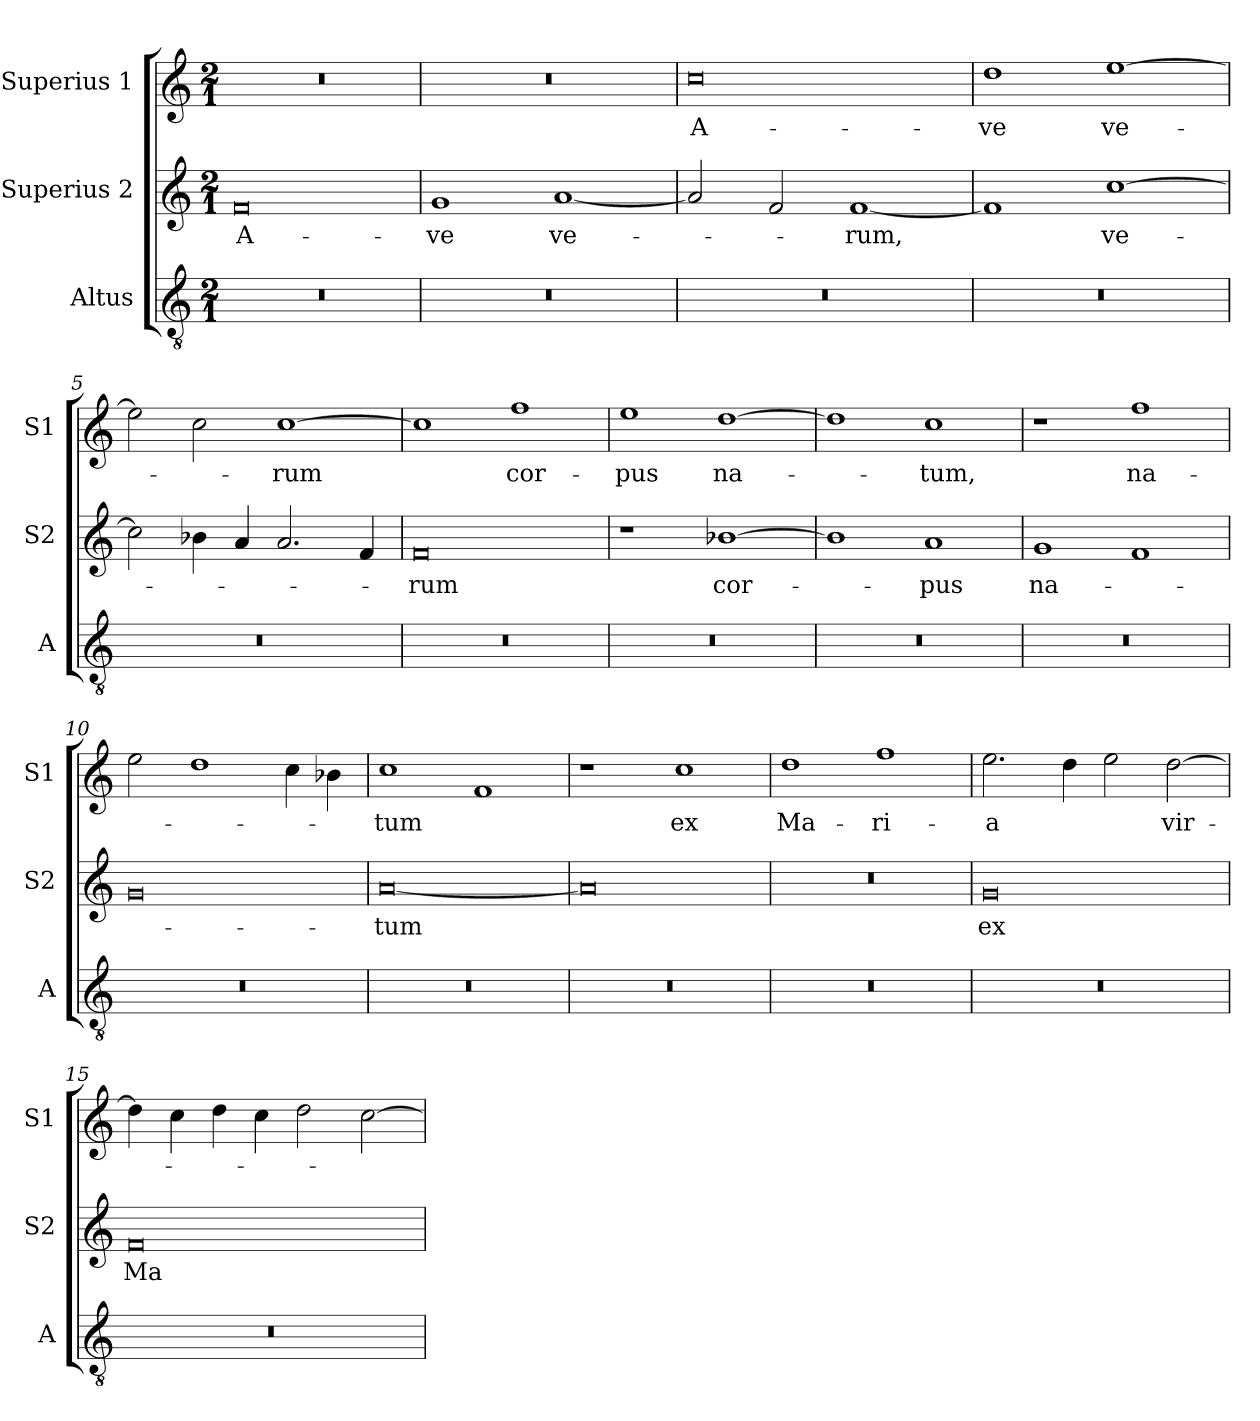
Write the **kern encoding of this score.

**kern	**kern	**text	**kern	**text
*part3	*part2	*part2	*part1	*part1
*staff3	*staff2	*staff2	*staff1	*staff1
*I"Altus	*I"Superius 2	*	*I"Superius 1	*
*I'A	*I'S2	*	*I'S1	*
*clefGv2	*clefG2	*	*clefG2	*
*k[]	*k[]	*	*k[]	*
*M2/1	*M2/1	*	*M2/1	*
=1	=1	=1	=1	=1
0r	0f	A-	0r	.
=2	=2	=2	=2	=2
0r	1g	-ve	0r	.
.	[1a	ve-	.	.
=3	=3	=3	=3	=3
0r	2a/]	.	0cc	A-
.	2f/	.	.	.
.	[1f	-rum,	.	.
=4	=4	=4	=4	=4
0r	1f]	.	1dd	-ve
.	[1cc	ve-	[1ee	ve-
=5	=5	=5	=5	=5
0r	2cc\]	.	2ee\]	.
.	4b-X\	.	2cc\	.
.	4a/	.	.	.
.	2.a/	.	[1cc	-rum
.	4f/	.	.	.
=6	=6	=6	=6	=6
0r	0f	-rum	1cc]	.
.	.	.	1ff	cor-
=7	=7	=7	=7	=7
0r	1r	.	1ee	-pus
.	[1b-X	cor-	[1dd	na-
=8	=8	=8	=8	=8
0r	1b-]	.	1dd]	.
.	1a	-pus	1cc	-tum,
=9	=9	=9	=9	=9
0r	1g	na-	1r	.
.	1f	.	1ff	na-
=10	=10	=10	=10	=10
0r	0g	.	2ee\	.
.	.	.	1dd	.
.	.	.	4cc\	.
.	.	.	4b-X\	.
=11	=11	=11	=11	=11
0r	[0a	-tum	1cc	-tum
.	.	.	1f	.
=12	=12	=12	=12	=12
0r	0a]	.	1r	.
.	.	.	1cc	ex
=13	=13	=13	=13	=13
0r	0r	.	1dd	Ma-
.	.	.	1ff	-ri-
=14	=14	=14	=14	=14
0r	0g	ex	2.ee\	-a
.	.	.	4dd\	.
.	.	.	2ee\	.
.	.	.	[2dd\	vir-
=15	=15	=15	=15	=15
0r	0f	Ma-	4dd\]	.
.	.	.	4cc\	.
.	.	.	4dd\	.
.	.	.	4cc\	.
.	.	.	2dd\	.
.	.	.	[2cc\	.
=	=	=	=	=
*-	*-	*-	*-	*-
